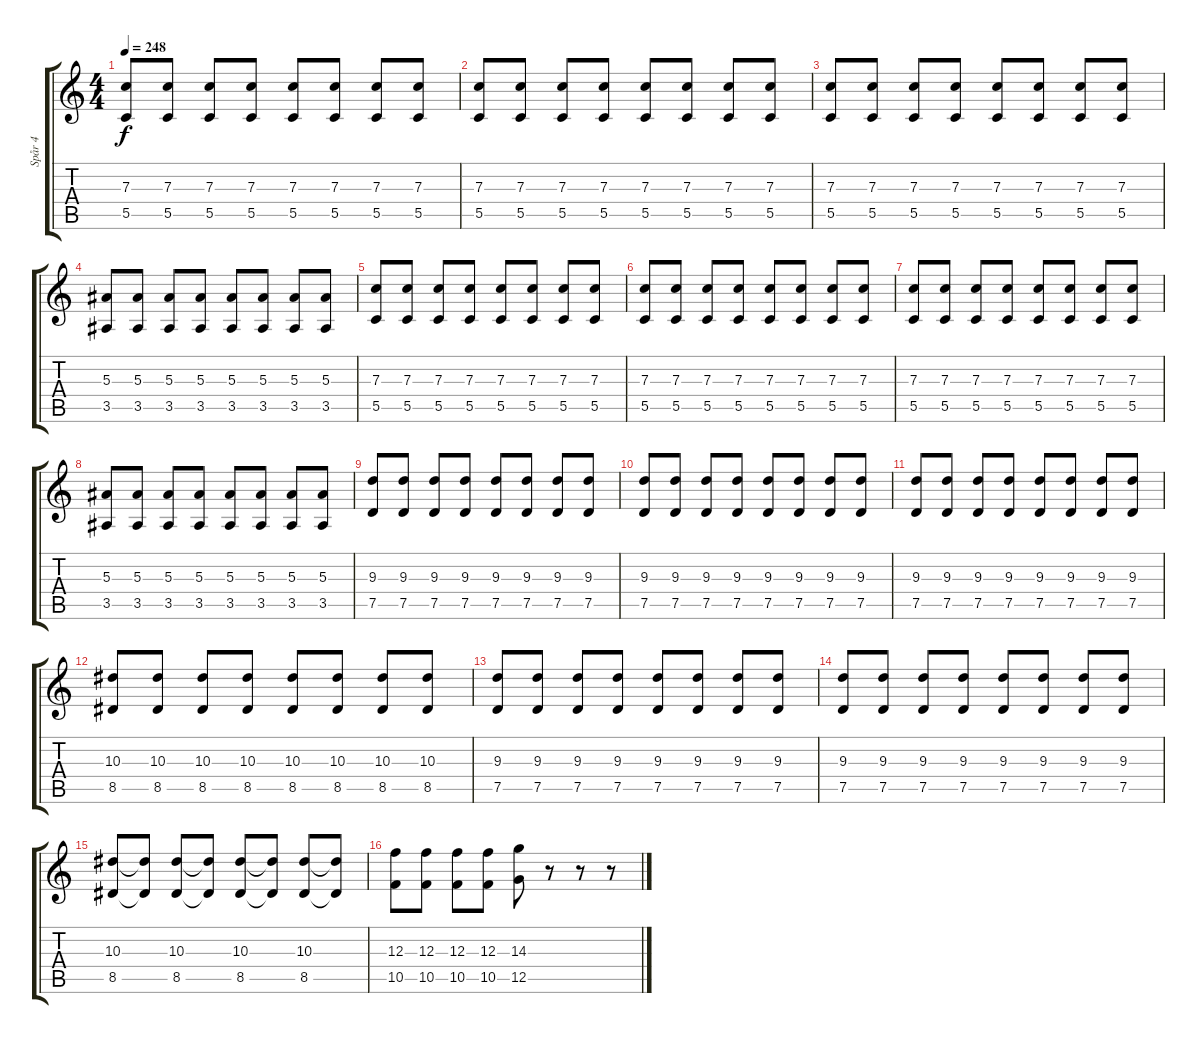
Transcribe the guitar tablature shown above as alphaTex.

\track ("Spår 4" "Spår 4") {instrument distortionguitar}
\staff {score tabs}
\tuning (D4 A3 F3 C3 G2 C2) {hide}
\ts (4 4)
\tempo 248
\clef g2
\ks c
(7.3 5.5).8{dy f} (7.3 5.5).8 (7.3 5.5).8 (7.3 5.5).8 (7.3 5.5).8 (7.3 5.5).8 (7.3 5.5).8 (7.3 5.5).8 |
(7.3 5.5).8 (7.3 5.5).8 (7.3 5.5).8 (7.3 5.5).8 (7.3 5.5).8 (7.3 5.5).8 (7.3 5.5).8 (7.3 5.5).8 |
(7.3 5.5).8 (7.3 5.5).8 (7.3 5.5).8 (7.3 5.5).8 (7.3 5.5).8 (7.3 5.5).8 (7.3 5.5).8 (7.3 5.5).8 |
(5.3 3.5).8 (5.3 3.5).8 (5.3 3.5).8 (5.3 3.5).8 (5.3 3.5).8 (5.3 3.5).8 (5.3 3.5).8 (5.3 3.5).8 |
(7.3 5.5).8 (7.3 5.5).8 (7.3 5.5).8 (7.3 5.5).8 (7.3 5.5).8 (7.3 5.5).8 (7.3 5.5).8 (7.3 5.5).8 |
(7.3 5.5).8 (7.3 5.5).8 (7.3 5.5).8 (7.3 5.5).8 (7.3 5.5).8 (7.3 5.5).8 (7.3 5.5).8 (7.3 5.5).8 |
(7.3 5.5).8 (7.3 5.5).8 (7.3 5.5).8 (7.3 5.5).8 (7.3 5.5).8 (7.3 5.5).8 (7.3 5.5).8 (7.3 5.5).8 |
(5.3 3.5).8 (5.3 3.5).8 (5.3 3.5).8 (5.3 3.5).8 (5.3 3.5).8 (5.3 3.5).8 (5.3 3.5).8 (5.3 3.5).8 |
(9.3 7.5).8 (9.3 7.5).8 (9.3 7.5).8 (9.3 7.5).8 (9.3 7.5).8 (9.3 7.5).8 (9.3 7.5).8 (9.3 7.5).8 |
(9.3 7.5).8 (9.3 7.5).8 (9.3 7.5).8 (9.3 7.5).8 (9.3 7.5).8 (9.3 7.5).8 (9.3 7.5).8 (9.3 7.5).8 |
(9.3 7.5).8 (9.3 7.5).8 (9.3 7.5).8 (9.3 7.5).8 (9.3 7.5).8 (9.3 7.5).8 (9.3 7.5).8 (9.3 7.5).8 |
(10.3 8.5).8 (10.3 8.5).8 (10.3 8.5).8 (10.3 8.5).8 (10.3 8.5).8 (10.3 8.5).8 (10.3 8.5).8 (10.3 8.5).8 |
(9.3 7.5).8 (9.3 7.5).8 (9.3 7.5).8 (9.3 7.5).8 (9.3 7.5).8 (9.3 7.5).8 (9.3 7.5).8 (9.3 7.5).8 |
(9.3 7.5).8 (9.3 7.5).8 (9.3 7.5).8 (9.3 7.5).8 (9.3 7.5).8 (9.3 7.5).8 (9.3 7.5).8 (9.3 7.5).8 |
(10.3 8.5).8 (10.3{t} 8.5{t}).8 (10.3 8.5).8 (10.3{t} 8.5{t}).8 (10.3 8.5).8 (10.3{t} 8.5{t}).8 (10.3 8.5).8 (10.3{t} 8.5{t}).8 |
(12.3 10.5).8 (12.3 10.5).8 (12.3 10.5).8 (12.3 10.5).8 (14.3 12.5).8 r.8 r.8 r.8
